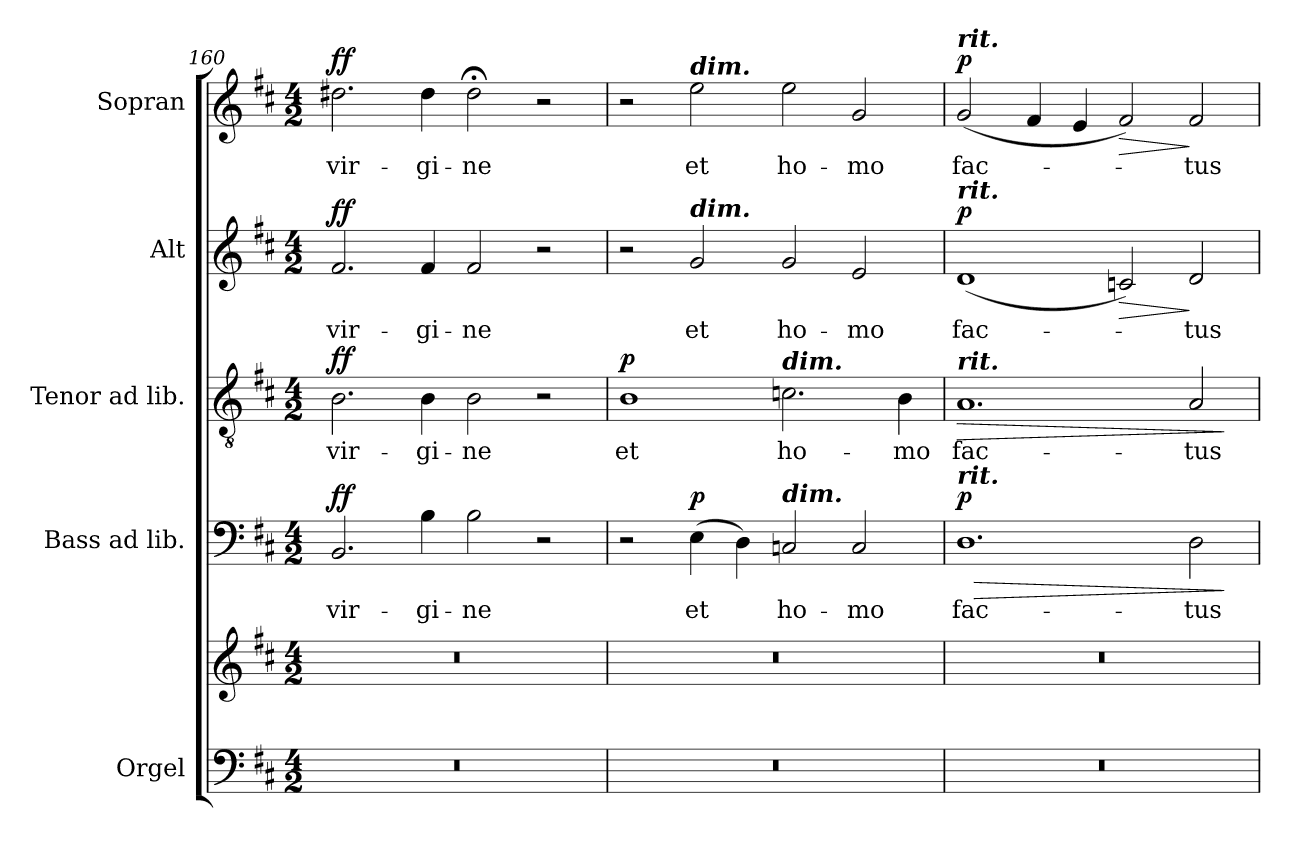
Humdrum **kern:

**kern	**kern	**kern	**text	**dynam	**kern	**text	**dynam	**kern	**text	**dynam	**kern	**text	**dynam
*part5	*part5	*part4	*part4	*part4	*part3	*part3	*part3	*part2	*part2	*part2	*part1	*part1	*part1
*staff6	*staff5	*staff4	*staff4	*staff4	*staff3	*staff3	*staff3	*staff2	*staff2	*staff2	*staff1	*staff1	*staff1
*I"Orgel	*	*I"Bass ad lib.	*	*	*I"Tenor ad lib.	*	*	*I"Alt	*	*	*I"Sopran	*	*
*I'Org.	*	*I'B.	*	*	*I'T.	*	*	*I'A.	*	*	*I'S.	*	*
*clefF4	*clefG2	*clefF4	*	*	*clefGv2	*	*	*clefG2	*	*	*clefG2	*	*
*k[f#c#]	*k[f#c#]	*k[f#c#]	*	*	*k[f#c#]	*	*	*k[f#c#]	*	*	*k[f#c#]	*	*
*D:	*D:	*D:	*	*	*D:	*	*	*D:	*	*	*D:	*	*
*M4/2	*M4/2	*M4/2	*	*	*M4/2	*	*	*M4/2	*	*	*M4/2	*	*
=160	=160	=160	=160	=160	=160	=160	=160	=160	=160	=160	=160	=160	=160
!	!	!	!LO:LY:b	!LO:DY:a	!	!LO:LY:b	!LO:DY:a	!	!LO:LY:b	!LO:DY:a	!	!LO:LY:b	!LO:DY:a
0r	0r	2.BB/	vir-	ff	2.B\	vir-	ff	2.f#/	vir-	ff	2.dd#X\	vir-	ff
!	!	!	!LO:LY:b	!	!	!LO:LY:b	!	!	!LO:LY:b	!	!	!LO:LY:b	!
.	.	4B\	-gi-	.	4B\	-gi-	.	4f#/	-gi-	.	4dd#\	-gi-	.
!	!	!	!LO:LY:b	!	!	!LO:LY:b	!	!	!LO:LY:b	!	!	!LO:LY:b	!
.	.	2B\	-ne	.	2B\	-ne	.	2f#/	-ne	.	2dd#;<\	-ne	.
.	.	2r	.	.	2r	.	.	2r	.	.	2r	.	.
=161	=161	=161	=161	=161	=161	=161	=161	=161	=161	=161	=161	=161	=161
!	!	!	!	!	!	!LO:LY:b	!LO:DY:a	!	!	!	!	!	!
0r	0r	2r	.	.	1B	et	p	2r	.	.	2r	.	.
!	!	!	!	!	!	!	!	!	!	!	!LO:TX:a:Bi:t=dim.	!	!
!	!	!	!	!	!	!	!	!LO:TX:a:Bi:t=dim.	!	!	!	!	!
!	!	!	!LO:LY:b	!LO:DY:a	!	!	!	!	!LO:LY:b	!	!	!LO:LY:b	!
.	.	(>4E\	et	p	.	.	.	2g/	et	.	2ee\	et	.
.	.	4D\)	.	.	.	.	.	.	.	.	.	.	.
!	!	!	!	!	!LO:TX:a:Bi:t=dim.	!	!	!	!	!	!	!	!
!	!	!LO:TX:a:Bi:t=dim.	!	!	!	!	!	!	!	!	!	!	!
!	!	!	!LO:LY:b	!	!	!LO:LY:b	!	!	!LO:LY:b	!	!	!LO:LY:b	!
.	.	2Cn/	ho-	.	2.cn\	ho-	.	2g/	ho-	.	2ee\	ho-	.
!	!	!	!LO:LY:b	!	!	!	!	!	!LO:LY:b	!	!	!LO:LY:b	!
.	.	2C/	-mo	.	.	.	.	2e/	-mo	.	2g/	-mo	.
!	!	!	!	!	!	!LO:LY:b	!	!	!	!	!	!	!
.	.	.	.	.	4B\	-mo	.	.	.	.	.	.	.
!!LO:PB:g=z
=162	=162	=162	=162	=162	=162	=162	=162	=162	=162	=162	=162	=162	=162
!	!	!	!	!	!	!	!	!	!	!	!LO:TX:a:Bi:t=rit.	!	!
!	!	!	!	!	!	!	!	!LO:TX:a:Bi:t=rit.	!	!	!	!	!
!	!	!	!	!	!LO:TX:a:Bi:t=rit.	!	!	!	!	!	!	!	!
!	!	!LO:TX:a:Bi:t=rit.	!	!	!	!	!	!	!	!	!	!	!
!	!	!	!LO:LY:b	!LO:HP:b	!	!LO:LY:b	!LO:HP:b	!	!LO:LY:b	!	!	!LO:LY:b	!
!	!	!	!	!LO:DY:n=1:a	!	!	!	!	!	!LO:DY:a	!	!	!LO:DY:a
0r	0r	1.D	fac-	> p	1.A	fac-	>	(<1d	fac-	p	(<2g/	fac-	p
.	.	.	.	.	.	.	.	.	.	.	4f#/	.	.
.	.	.	.	.	.	.	.	.	.	.	4e/	.	.
!	!	!	!	!	!	!	!	!	!	!LO:HP:b	!	!	!LO:HP:b
.	.	.	.	.	.	.	.	2cn/)	.	>	2f#/)	.	>
!	!	!	!LO:LY:b	!	!	!LO:LY:b	!	!	!LO:LY:b	!	!	!LO:LY:b	!
.	.	2D\	-tus	.	2A/	-tus	.	2d/	-tus	]	2f#/	-tus	]
.	.	.	.	]	.	.	]	.	.	.	.	.	.
=	=	=	=	=	=	=	=	=	=	=	=	=	=
*-	*-	*-	*-	*-	*-	*-	*-	*-	*-	*-	*-	*-	*-
